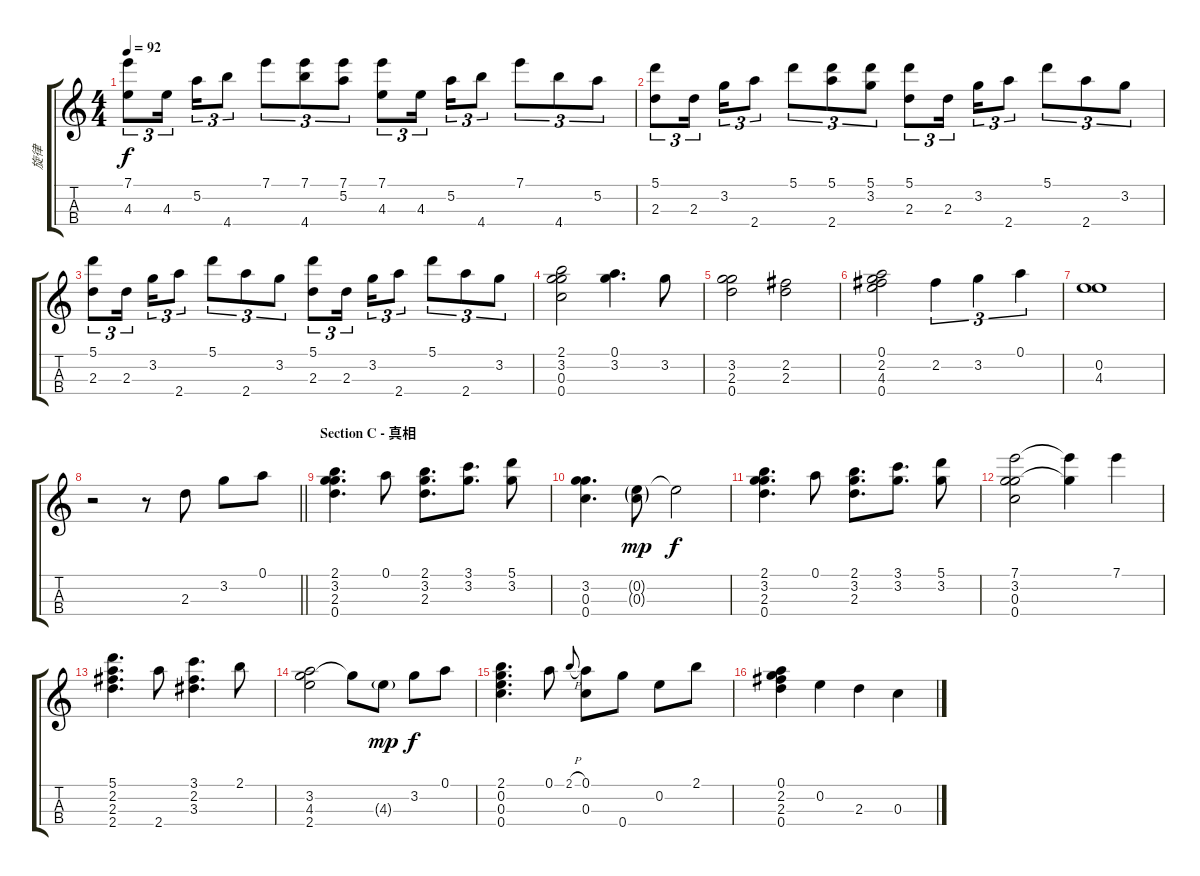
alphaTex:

\track ("旋律" "旋律") {instrument acousticguitarnylon}
\staff {score tabs}
\tuning (A4 E4 C4 G4) {hide}
\ts (4 4)
\tempo 92
\clef g2
\ks c
(7.1 4.3).8{tu (3 2) dy f} 4.3.16{tu (3 2) beam splitsecondary} 5.2.16{tu (3 2)} 4.4.8{tu (3 2)} 7.1.8{tu (3 2)} (7.1 4.4).8{tu (3 2)} (7.1 5.2).8{tu (3 2)} (7.1 4.3).8{tu (3 2)} 4.3.16{tu (3 2) beam splitsecondary} 5.2.16{tu (3 2)} 4.4.8{tu (3 2)} 7.1.8{tu (3 2)} 4.4.8{tu (3 2)} 5.2.8{tu (3 2)} |
(5.1 2.3).8{tu (3 2)} 2.3.16{tu (3 2) beam splitsecondary} 3.2.16{tu (3 2)} 2.4.8{tu (3 2)} 5.1.8{tu (3 2)} (5.1 2.4).8{tu (3 2)} (5.1 3.2).8{tu (3 2)} (5.1 2.3).8{tu (3 2)} 2.3.16{tu (3 2) beam splitsecondary} 3.2.16{tu (3 2)} 2.4.8{tu (3 2)} 5.1.8{tu (3 2)} 2.4.8{tu (3 2)} 3.2.8{tu (3 2)} |
(5.1 2.3).8{tu (3 2)} 2.3.16{tu (3 2) beam splitsecondary} 3.2.16{tu (3 2)} 2.4.8{tu (3 2)} 5.1.8{tu (3 2)} 2.4.8{tu (3 2)} 3.2.8{tu (3 2)} (5.1 2.3).8{tu (3 2)} 2.3.16{tu (3 2) beam splitsecondary} 3.2.16{tu (3 2)} 2.4.8{tu (3 2)} 5.1.8{tu (3 2)} 2.4.8{tu (3 2)} 3.2.8{tu (3 2)} |
(2.1 3.2 0.3 0.4).2 (0.1 3.2).4{d} 3.2.8 |
(3.2 2.3 0.4).2 (2.2 2.3).2 |
(0.1 2.2 4.3 0.4).2 2.2.4{tu (3 2)} 3.2.4{tu (3 2)} 0.1.4{tu (3 2)} |
(0.2 4.3).1 |
\barLineRight lightlight
r.2 r.8 2.3.8 3.2.8 0.1.8 |
\section ("" "Section C - 真相")
(2.1 3.2 2.3 0.4).4{d} 0.1.8 (2.1 3.2 2.3).8{d} (3.1 3.2).8{d} (5.1 3.2).8 |
(3.2 0.3 0.4).4{d} (0.2{g} 0.3{g}).8{dy mp} 0.2{t}.2{dy f} |
(2.1 3.2 2.3 0.4).4{d} 0.1.8 (2.1 3.2 2.3).8{d} (3.1 3.2).8{d} (5.1 3.2).8 |
(7.1 3.2 0.3 0.4).2 (7.1{t} 3.2{t}).4 7.1.4 |
(5.1 2.2 2.3 2.4).4{d} 2.4.8 (3.1 2.2 3.3).4{d} 2.1.8 |
(3.2 4.3 2.4).2 3.2{t}.8 4.3{g}.8{dy mp} 3.2.8{dy f} 0.1.8 |
(2.1 0.2 0.3 0.4).4{d} 0.1.8 2.1{h}.8{gr onbeat} (0.1 0.3).8 0.4.8 0.2.8 2.1.8 |
(0.1 2.2 2.3 0.4).4 0.2.4 2.3.4 0.3.4
